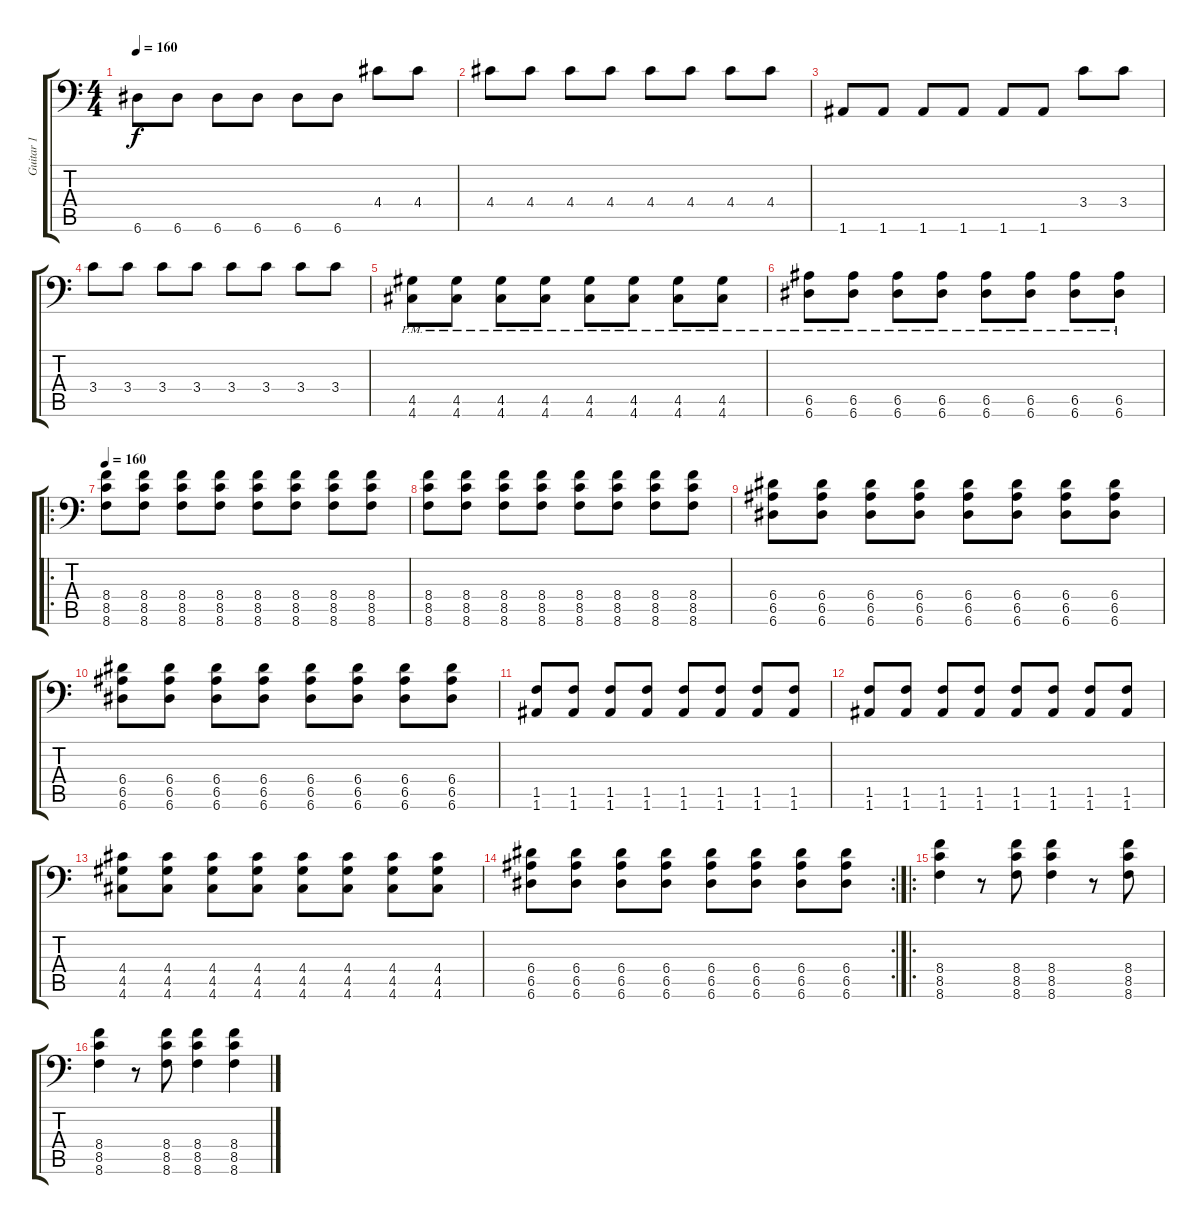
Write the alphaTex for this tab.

\track ("Guitar 1" "Guitar 1") {instrument electricguitarclean}
\staff {score tabs}
\tuning (B3 Gb3 D3 A2 E2 A1) {hide}
\ts (4 4)
\tempo 160
\clef f4
\ks c
6.6.8{dy f} 6.6.8 6.6.8 6.6.8 6.6.8 6.6.8 4.4.8 4.4.8 |
4.4.8 4.4.8 4.4.8 4.4.8 4.4.8 4.4.8 4.4.8 4.4.8 |
1.6.8 1.6.8 1.6.8 1.6.8 1.6.8 1.6.8 3.4.8 3.4.8 |
3.4.8 3.4.8 3.4.8 3.4.8 3.4.8 3.4.8 3.4.8 3.4.8 |
(4.5{pm} 4.6{pm}).8{instrument distortionguitar} (4.5{pm} 4.6{pm}).8 (4.5{pm} 4.6{pm}).8 (4.5{pm} 4.6{pm}).8 (4.5{pm} 4.6{pm}).8 (4.5{pm} 4.6{pm}).8 (4.5{pm} 4.6{pm}).8 (4.5{pm} 4.6{pm}).8 |
(6.5{pm} 6.6{pm}).8 (6.5{pm} 6.6{pm}).8 (6.5{pm} 6.6{pm}).8 (6.5{pm} 6.6{pm}).8 (6.5{pm} 6.6{pm}).8 (6.5{pm} 6.6{pm}).8 (6.5{pm} 6.6{pm}).8 (6.5{pm} 6.6{pm}).8 |
\ro
\tempo 160
(8.4 8.5 8.6).8 (8.4 8.5 8.6).8 (8.4 8.5 8.6).8 (8.4 8.5 8.6).8 (8.4 8.5 8.6).8 (8.4 8.5 8.6).8 (8.4 8.5 8.6).8 (8.4 8.5 8.6).8 |
(8.4 8.5 8.6).8 (8.4 8.5 8.6).8 (8.4 8.5 8.6).8 (8.4 8.5 8.6).8 (8.4 8.5 8.6).8 (8.4 8.5 8.6).8 (8.4 8.5 8.6).8 (8.4 8.5 8.6).8 |
(6.4 6.5 6.6).8 (6.4 6.5 6.6).8 (6.4 6.5 6.6).8 (6.4 6.5 6.6).8 (6.4 6.5 6.6).8 (6.4 6.5 6.6).8 (6.4 6.5 6.6).8 (6.4 6.5 6.6).8 |
(6.4 6.5 6.6).8 (6.4 6.5 6.6).8 (6.4 6.5 6.6).8 (6.4 6.5 6.6).8 (6.4 6.5 6.6).8 (6.4 6.5 6.6).8 (6.4 6.5 6.6).8 (6.4 6.5 6.6).8 |
(1.5 1.6).8 (1.5 1.6).8 (1.5 1.6).8 (1.5 1.6).8 (1.5 1.6).8 (1.5 1.6).8 (1.5 1.6).8 (1.5 1.6).8 |
(1.5 1.6).8 (1.5 1.6).8 (1.5 1.6).8 (1.5 1.6).8 (1.5 1.6).8 (1.5 1.6).8 (1.5 1.6).8 (1.5 1.6).8 |
(4.4 4.5 4.6).8 (4.4 4.5 4.6).8 (4.4 4.5 4.6).8 (4.4 4.5 4.6).8 (4.4 4.5 4.6).8 (4.4 4.5 4.6).8 (4.4 4.5 4.6).8 (4.4 4.5 4.6).8 |
\rc 2
(6.4 6.5 6.6).8 (6.4 6.5 6.6).8 (6.4 6.5 6.6).8 (6.4 6.5 6.6).8 (6.4 6.5 6.6).8 (6.4 6.5 6.6).8 (6.4 6.5 6.6).8 (6.4 6.5 6.6).8 |
\ro
(8.4 8.5 8.6).4 r.8 (8.4 8.5 8.6).8 (8.4 8.5 8.6).4 r.8 (8.4 8.5 8.6).8 |
(8.4 8.5 8.6).4 r.8 (8.4 8.5 8.6).8 (8.4 8.5 8.6).4 (8.4 8.5 8.6).4
